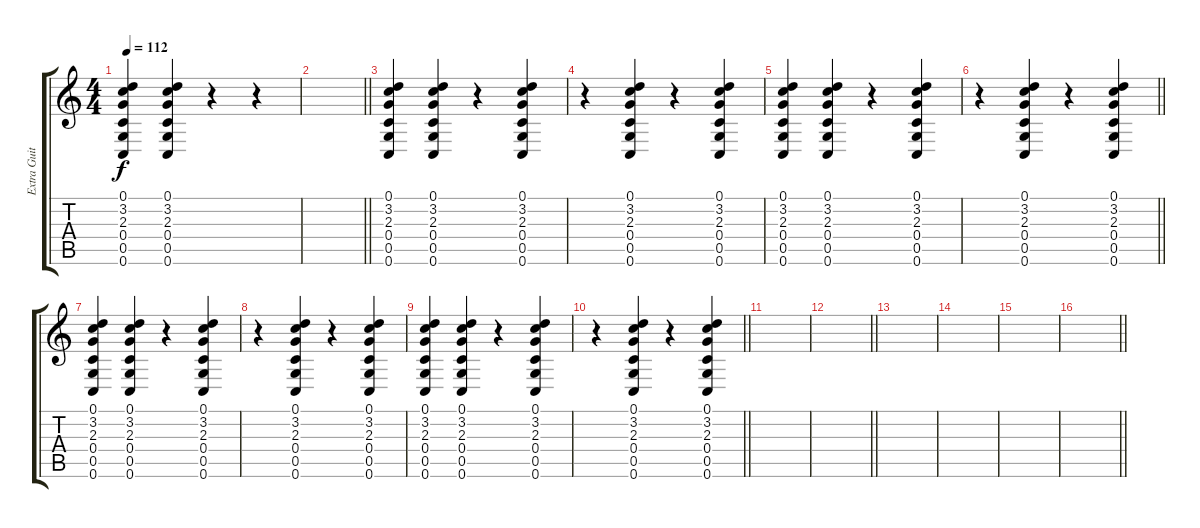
\track ("Extra Guitar 2" "Extra Guit") {instrument distortionguitar}
\staff {score tabs}
\tuning (D4 A3 F3 C3 G2 C2) {hide}
\ts (4 4)
\tempo 112
\clef g2
\ks c
(0.1 3.2 2.3 0.4 0.5 0.6).4{dy f} (0.1 3.2 2.3 0.4 0.5 0.6).4 r.4 r.4 |
\barLineRight lightlight
|
(0.1 3.2 2.3 0.4 0.5 0.6).4 (0.1 3.2 2.3 0.4 0.5 0.6).4 r.4 (0.1 3.2 2.3 0.4 0.5 0.6).4 |
r.4 (0.1 3.2 2.3 0.4 0.5 0.6).4 r.4 (0.1 3.2 2.3 0.4 0.5 0.6).4 |
(0.1 3.2 2.3 0.4 0.5 0.6).4 (0.1 3.2 2.3 0.4 0.5 0.6).4 r.4 (0.1 3.2 2.3 0.4 0.5 0.6).4 |
\barLineRight lightlight
r.4 (0.1 3.2 2.3 0.4 0.5 0.6).4 r.4 (0.1 3.2 2.3 0.4 0.5 0.6).4 |
(0.1 3.2 2.3 0.4 0.5 0.6).4 (0.1 3.2 2.3 0.4 0.5 0.6).4 r.4 (0.1 3.2 2.3 0.4 0.5 0.6).4 |
r.4 (0.1 3.2 2.3 0.4 0.5 0.6).4 r.4 (0.1 3.2 2.3 0.4 0.5 0.6).4 |
(0.1 3.2 2.3 0.4 0.5 0.6).4 (0.1 3.2 2.3 0.4 0.5 0.6).4 r.4 (0.1 3.2 2.3 0.4 0.5 0.6).4 |
\barLineRight lightlight
r.4 (0.1 3.2 2.3 0.4 0.5 0.6).4 r.4 (0.1 3.2 2.3 0.4 0.5 0.6).4 |
|
\barLineRight lightlight
|
|
|
|
\barLineRight lightlight
